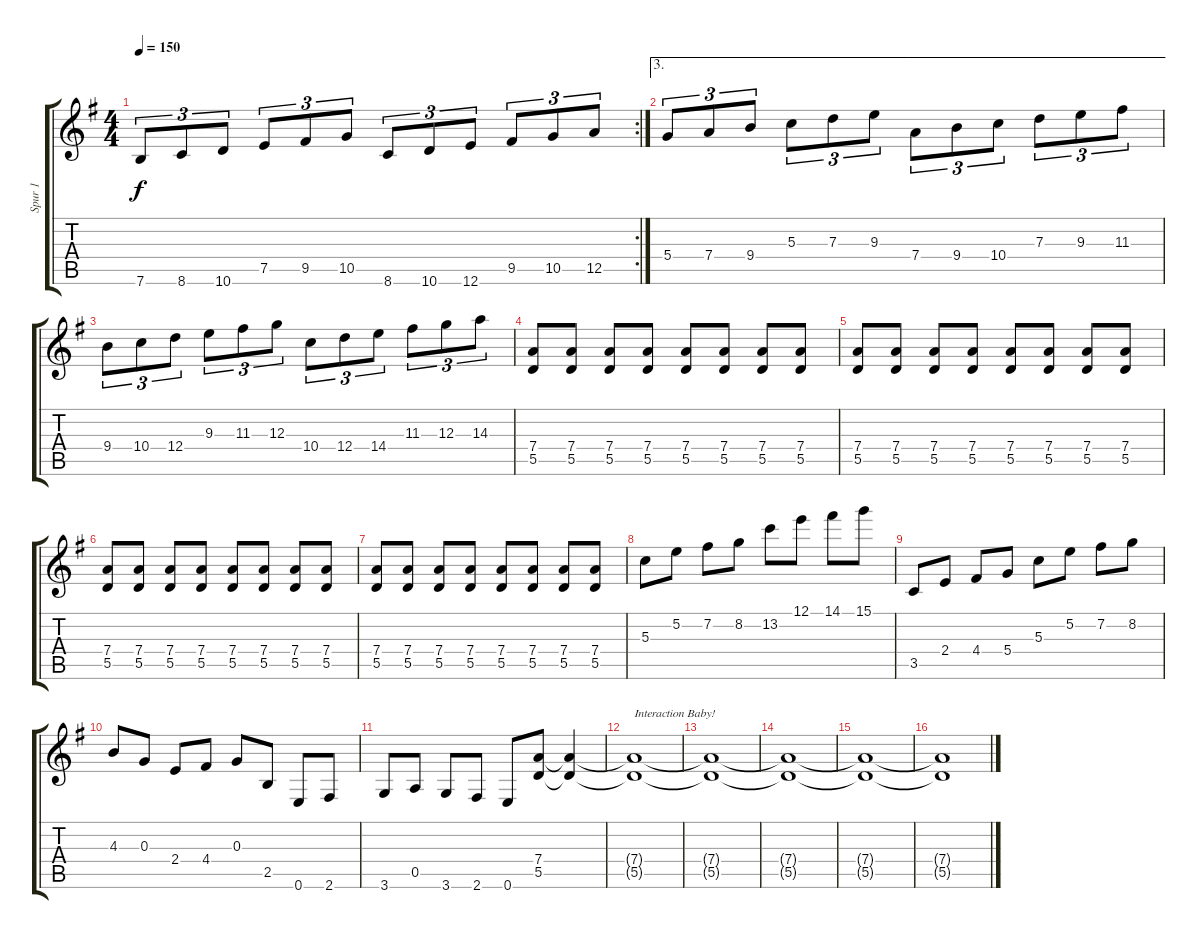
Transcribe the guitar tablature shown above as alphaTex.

\track ("Spur 1" "Spur 1") {instrument distortionguitar}
\staff {score tabs}
\tuning (E4 B3 G3 D3 A2 E2) {hide}
\rc 2
\ts (4 4)
\tempo 150
\clef g2
\ks g
7.6.8{tu (3 2) dy f} 8.6.8{tu (3 2)} 10.6.8{tu (3 2)} 7.5.8{tu (3 2)} 9.5.8{tu (3 2)} 10.5.8{tu (3 2)} 8.6.8{tu (3 2)} 10.6.8{tu (3 2)} 12.6.8{tu (3 2)} 9.5.8{tu (3 2)} 10.5.8{tu (3 2)} 12.5.8{tu (3 2)} |
\ae 3
5.4.8{tu (3 2)} 7.4.8{tu (3 2)} 9.4.8{tu (3 2)} 5.3.8{tu (3 2)} 7.3.8{tu (3 2)} 9.3.8{tu (3 2)} 7.4.8{tu (3 2)} 9.4.8{tu (3 2)} 10.4.8{tu (3 2)} 7.3.8{tu (3 2)} 9.3.8{tu (3 2)} 11.3.8{tu (3 2)} |
9.4.8{tu (3 2)} 10.4.8{tu (3 2)} 12.4.8{tu (3 2)} 9.3.8{tu (3 2)} 11.3.8{tu (3 2)} 12.3.8{tu (3 2)} 10.4.8{tu (3 2)} 12.4.8{tu (3 2)} 14.4.8{tu (3 2)} 11.3.8{tu (3 2)} 12.3.8{tu (3 2)} 14.3.8{tu (3 2)} |
(7.4 5.5).8 (7.4 5.5).8 (7.4 5.5).8 (7.4 5.5).8 (7.4 5.5).8 (7.4 5.5).8 (7.4 5.5).8 (7.4 5.5).8 |
(7.4 5.5).8 (7.4 5.5).8 (7.4 5.5).8 (7.4 5.5).8 (7.4 5.5).8 (7.4 5.5).8 (7.4 5.5).8 (7.4 5.5).8 |
(7.4 5.5).8 (7.4 5.5).8 (7.4 5.5).8 (7.4 5.5).8 (7.4 5.5).8 (7.4 5.5).8 (7.4 5.5).8 (7.4 5.5).8 |
(7.4 5.5).8 (7.4 5.5).8 (7.4 5.5).8 (7.4 5.5).8 (7.4 5.5).8 (7.4 5.5).8 (7.4 5.5).8 (7.4 5.5).8 |
5.3.8 5.2.8 7.2.8 8.2.8 13.2.8 12.1.8 14.1.8 15.1.8 |
3.5.8 2.4.8 4.4.8 5.4.8 5.3.8 5.2.8 7.2.8 8.2.8 |
4.3.8 0.3.8 2.4.8 4.4.8 0.3.8 2.5.8 0.6.8 2.6.8 |
3.6.8 0.5.8 3.6.8 2.6.8 0.6.8 (7.4 5.5).8 (7.4{t} 5.5{t}).4 |
(7.4{t} 5.5{t}).1{txt "Interaction Baby!"} |
(7.4{t} 5.5{t}).1 |
(7.4{t} 5.5{t}).1 |
(7.4{t} 5.5{t}).1 |
(7.4{t} 5.5{t}).1
